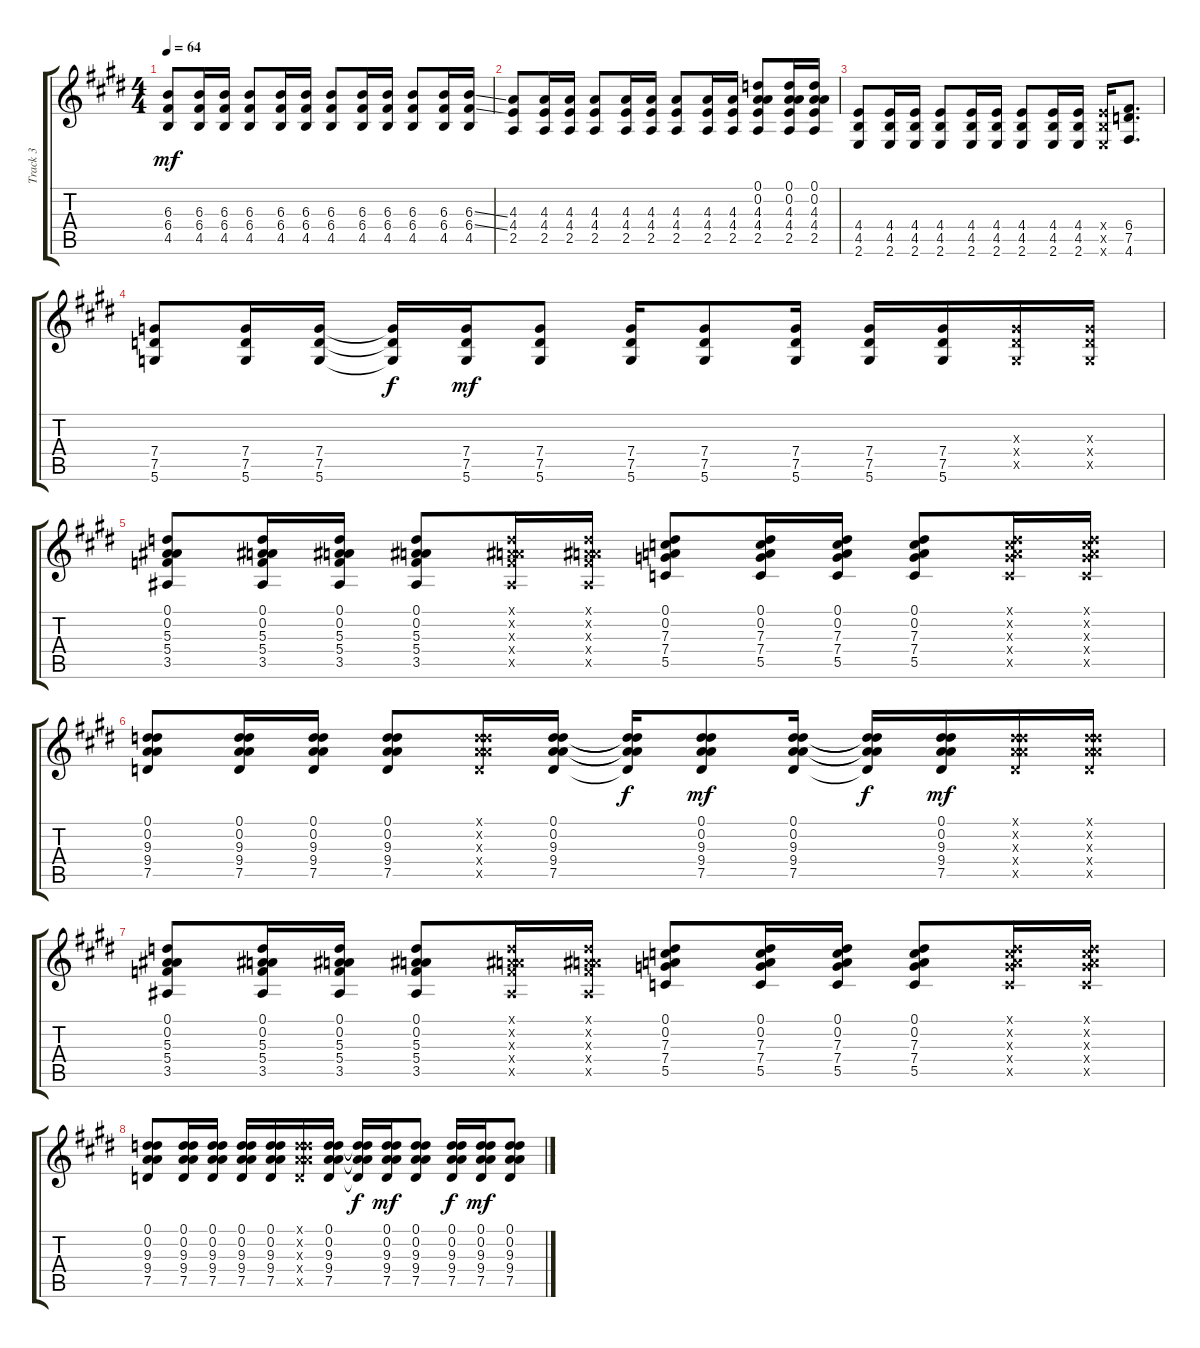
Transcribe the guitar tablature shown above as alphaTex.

\track ("Track 3" "Track 3") {instrument electricguitarclean}
\staff {score tabs}
\tuning (D4 A3 F3 C3 G2 D2) {hide}
\ts (4 4)
\tempo 64
\clef g2
\ks e
(6.3 6.4 4.5).8{dy mf} (6.3 6.4 4.5).16 (6.3 6.4 4.5).16 (6.3 6.4 4.5).8 (6.3 6.4 4.5).16 (6.3 6.4 4.5).16 (6.3 6.4 4.5).8 (6.3 6.4 4.5).16 (6.3 6.4 4.5).16 (6.3 6.4 4.5).8 (6.3 6.4 4.5).16 (6.3{ss} 6.4{ss} 4.5).16 |
(4.3 4.4 2.5).8 (4.3 4.4 2.5).16 (4.3 4.4 2.5).16 (4.3 4.4 2.5).8 (4.3 4.4 2.5).16 (4.3 4.4 2.5).16 (4.3 4.4 2.5).8 (4.3 4.4 2.5).16 (4.3 4.4 2.5).16 (0.1 0.2 4.3 4.4 2.5).8 (0.1 0.2 4.3 4.4 2.5).16 (0.1 0.2 4.3 4.4 2.5).16 |
(4.4 4.5 2.6).8 (4.4 4.5 2.6).16 (4.4 4.5 2.6).16 (4.4 4.5 2.6).8 (4.4 4.5 2.6).16 (4.4 4.5 2.6).16 (4.4 4.5 2.6).8 (4.4 4.5 2.6).16 (4.4 4.5 2.6).16 (4.4{x} 4.5{x} 2.6{x}).16 (6.4 7.5 4.6).8{d} |
(7.4 7.5 5.6).8 (7.4 7.5 5.6).16 (7.4 7.5 5.6).16 (7.4{t} 7.5{t} 5.6{t}).16{dy f} (7.4 7.5 5.6).16{dy mf} (7.4 7.5 5.6).8 (7.4 7.5 5.6).16 (7.4 7.5 5.6).8 (7.4 7.5 5.6).16 (7.4 7.5 5.6).16 (7.4 7.5 5.6).16 (2.3{x} 2.4{x} 0.5{x}).16 (2.3{x} 2.4{x} 0.5{x}).16 |
(0.1 0.2 5.3 5.4 3.5).8 (0.1 0.2 5.3 5.4 3.5).16 (0.1 0.2 5.3 5.4 3.5).16 (0.1 0.2 5.3 5.4 3.5).8 (0.1{x} 0.2{x} 5.3{x} 5.4{x} 3.5{x}).16 (0.1{x} 0.2{x} 5.3{x} 5.4{x} 3.5{x}).16 (0.1 0.2 7.3 7.4 5.5).8 (0.1 0.2 7.3 7.4 5.5).16 (0.1 0.2 7.3 7.4 5.5).16 (0.1 0.2 7.3 7.4 5.5).8 (0.1{x} 0.2{x} 7.3{x} 7.4{x} 5.5{x}).16 (0.1{x} 0.2{x} 7.3{x} 7.4{x} 5.5{x}).16 |
(0.1 0.2 9.3 9.4 7.5).8 (0.1 0.2 9.3 9.4 7.5).16 (0.1 0.2 9.3 9.4 7.5).16 (0.1 0.2 9.3 9.4 7.5).8 (0.1{x} 0.2{x} 9.3{x} 9.4{x} 7.5{x}).16 (0.1 0.2 9.3 9.4 7.5).16 (0.1{t} 0.2{t} 9.3{t} 9.4{t} 7.5{t}).16{dy f} (0.1 0.2 9.3 9.4 7.5).8{dy mf} (0.1 0.2 9.3 9.4 7.5).16 (0.1{t} 0.2{t} 9.3{t} 9.4{t} 7.5{t}).16{dy f} (0.1 0.2 9.3 9.4 7.5).16{dy mf} (0.1{x} 0.2{x} 9.3{x} 9.4{x} 7.5{x}).16 (0.1{x} 0.2{x} 9.3{x} 9.4{x} 7.5{x}).16 |
(0.1 0.2 5.3 5.4 3.5).8 (0.1 0.2 5.3 5.4 3.5).16 (0.1 0.2 5.3 5.4 3.5).16 (0.1 0.2 5.3 5.4 3.5).8 (0.1{x} 0.2{x} 5.3{x} 5.4{x} 3.5{x}).16 (0.1{x} 0.2{x} 5.3{x} 5.4{x} 3.5{x}).16 (0.1 0.2 7.3 7.4 5.5).8 (0.1 0.2 7.3 7.4 5.5).16 (0.1 0.2 7.3 7.4 5.5).16 (0.1 0.2 7.3 7.4 5.5).8 (0.1{x} 0.2{x} 7.3{x} 7.4{x} 5.5{x}).16 (0.1{x} 0.2{x} 7.3{x} 7.4{x} 5.5{x}).16 |
(0.1 0.2 9.3 9.4 7.5).8 (0.1 0.2 9.3 9.4 7.5).16 (0.1 0.2 9.3 9.4 7.5).16 (0.1 0.2 9.3 9.4 7.5).16 (0.1 0.2 9.3 9.4 7.5).16 (0.1{x} 0.2{x} 9.3{x} 9.4{x} 7.5{x}).16 (0.1 0.2 9.3 9.4 7.5).16 (0.1{t} 0.2{t} 9.3{t} 9.4{t} 7.5{t}).16{dy f} (0.1 0.2 9.3 9.4 7.5).16{dy mf} (0.1 0.2 9.3 9.4 7.5).8 (0.1 0.2 9.3 9.4 7.5).16{dy f} (0.1 0.2 9.3 9.4 7.5).16{dy mf} (0.1 0.2 9.3 9.4 7.5).8
